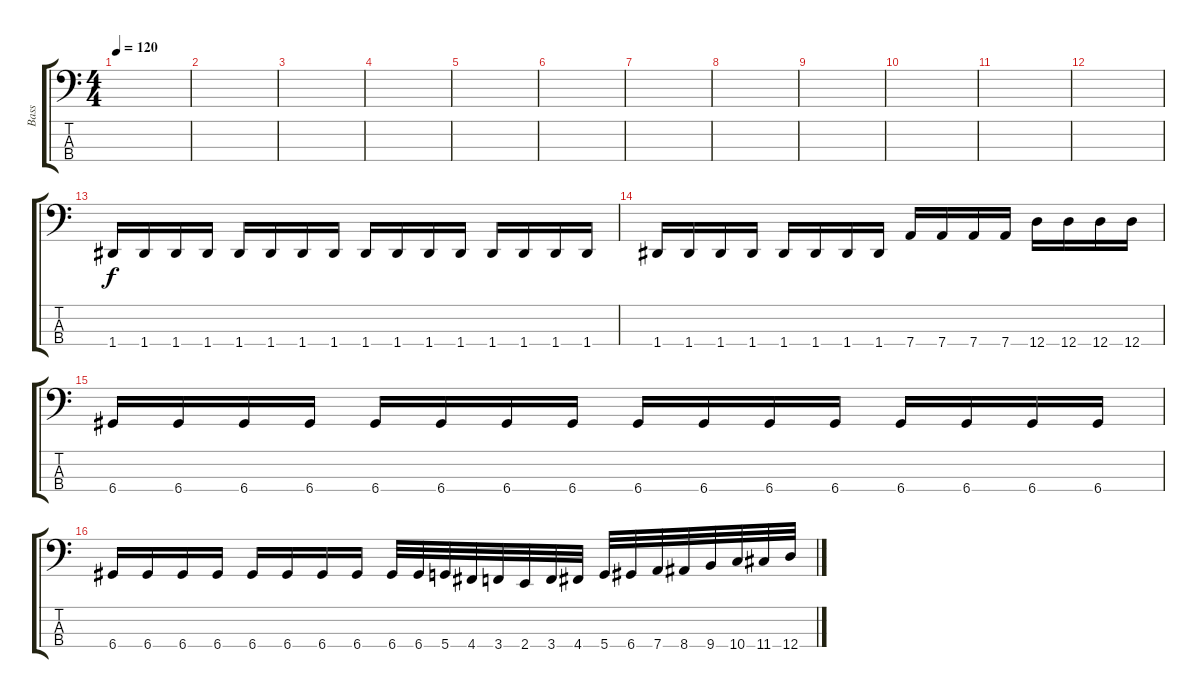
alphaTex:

\track ("Bass" "Bass") {instrument electricbasspick}
\staff {score tabs}
\tuning (F2 C2 G1 D1) {hide}
\ts (4 4)
\tempo 120
\clef f4
\ks c
|
|
|
|
|
|
|
|
|
|
|
|
1.4.16 1.4.16 1.4.16 1.4.16 1.4.16 1.4.16 1.4.16 1.4.16 1.4.16 1.4.16 1.4.16 1.4.16 1.4.16 1.4.16 1.4.16 1.4.16 |
1.4.16 1.4.16 1.4.16 1.4.16 1.4.16 1.4.16 1.4.16 1.4.16 7.4.16 7.4.16 7.4.16 7.4.16 12.4.16 12.4.16 12.4.16 12.4.16 |
6.4.16 6.4.16 6.4.16 6.4.16 6.4.16 6.4.16 6.4.16 6.4.16 6.4.16 6.4.16 6.4.16 6.4.16 6.4.16 6.4.16 6.4.16 6.4.16 |
6.4.16 6.4.16 6.4.16 6.4.16 6.4.16 6.4.16 6.4.16 6.4.16 6.4.32 6.4.32 5.4.32 4.4.32 3.4.32 2.4.32 3.4.32 4.4.32 5.4.32 6.4.32 7.4.32 8.4.32 9.4.32 10.4.32 11.4.32 12.4.32
